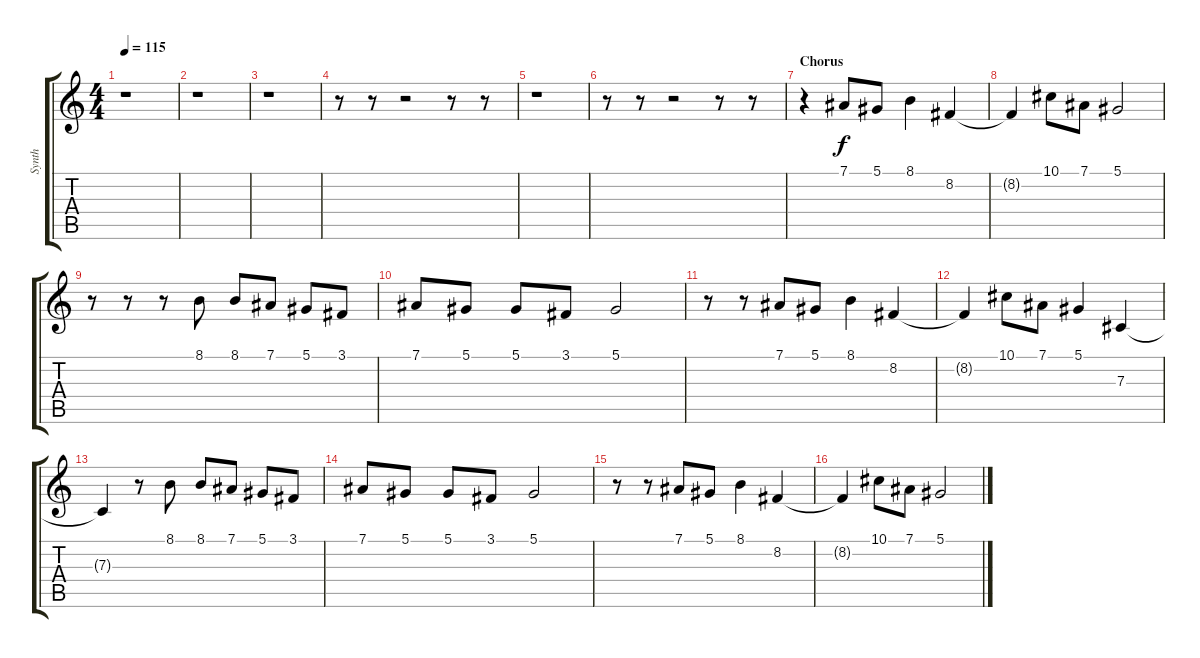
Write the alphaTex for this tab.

\track ("Synth" "Synth") {instrument lead2sawtooth}
\staff {score tabs}
\tuning (Eb4 Bb3 Gb3 Db3 Ab2 Eb2) {hide}
\ts (4 4)
\tempo 115
\clef g2
\ks c
r.1{dy f} |
r.1 |
r.1 |
r.8 r.8 r.2 r.8 r.8 |
r.1 |
r.8 r.8 r.2 r.8 r.8 |
\section ("" "Chorus")
r.4 7.1.8 5.1.8 8.1.4 8.2.4 |
8.2{t}.4 10.1.8 7.1.8 5.1.2 |
r.8 r.8 r.8 8.1.8 8.1.8 7.1.8 5.1.8 3.1.8 |
7.1.8 5.1.8 5.1.8 3.1.8 5.1.2 |
r.8 r.8 7.1.8 5.1.8 8.1.4 8.2.4 |
8.2{t}.4 10.1.8 7.1.8 5.1.4 7.3.4 |
7.3{t}.4 r.8 8.1.8 8.1.8 7.1.8 5.1.8 3.1.8 |
7.1.8 5.1.8 5.1.8 3.1.8 5.1.2 |
r.8 r.8 7.1.8 5.1.8 8.1.4 8.2.4 |
8.2{t}.4 10.1.8 7.1.8 5.1.2
